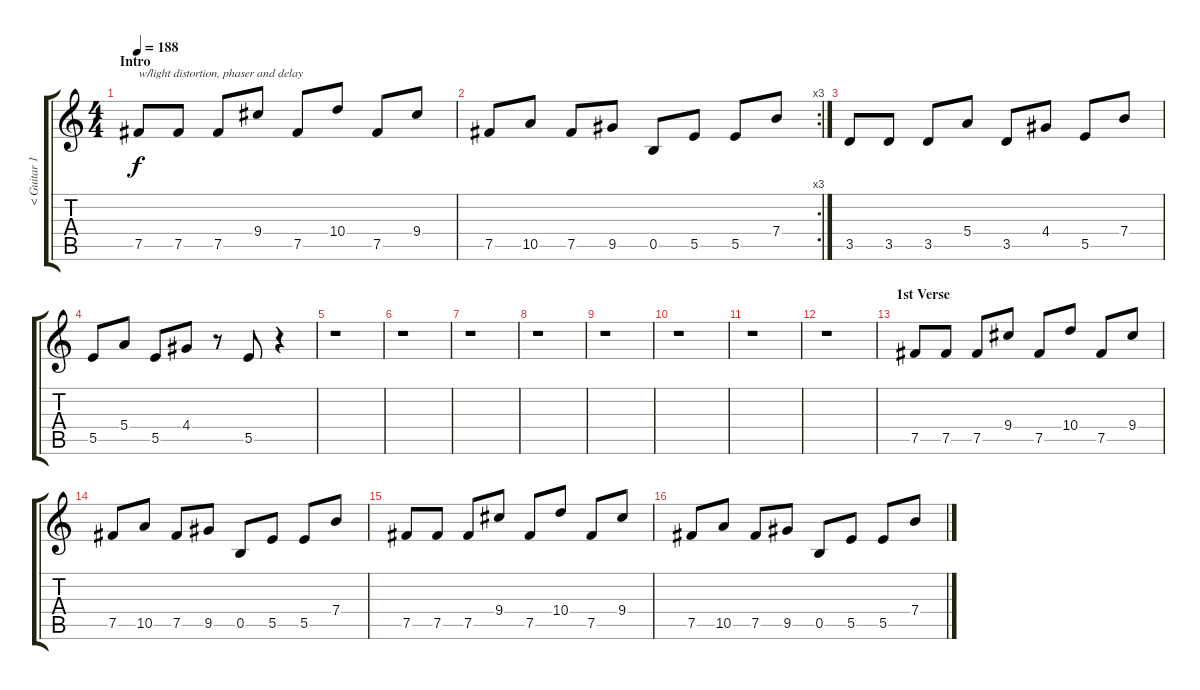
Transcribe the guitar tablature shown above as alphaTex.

\track ("< Guitar 1 >" "< Guitar 1") {instrument electricguitarclean}
\staff {score tabs}
\tuning (E4 B3 Ab3 E3 B2 E2) {hide}
\ts (4 4)
\section ("" "Intro")
\tempo 188
\clef g2
\ks c
7.5.8{txt "w/light distortion, phaser and delay" dy f instrument electricguitarclean} 7.5.8 7.5.8 9.4.8 7.5.8 10.4.8 7.5.8 9.4.8 |
\rc 3
7.5.8 10.5.8 7.5.8 9.5.8 0.5.8 5.5.8 5.5.8 7.4.8 |
3.5.8 3.5.8 3.5.8 5.4.8 3.5.8 4.4.8 5.5.8 7.4.8 |
5.5.8 5.4.8 5.5.8 4.4.8 r.8 5.5.8 r.4 |
r.1 |
r.1 |
r.1 |
r.1 |
r.1 |
r.1 |
r.1 |
r.1 |
\section ("" "1st Verse")
7.5.8 7.5.8 7.5.8 9.4.8 7.5.8 10.4.8 7.5.8 9.4.8 |
7.5.8 10.5.8 7.5.8 9.5.8 0.5.8 5.5.8 5.5.8 7.4.8 |
7.5.8 7.5.8 7.5.8 9.4.8 7.5.8 10.4.8 7.5.8 9.4.8 |
7.5.8 10.5.8 7.5.8 9.5.8 0.5.8 5.5.8 5.5.8 7.4.8
